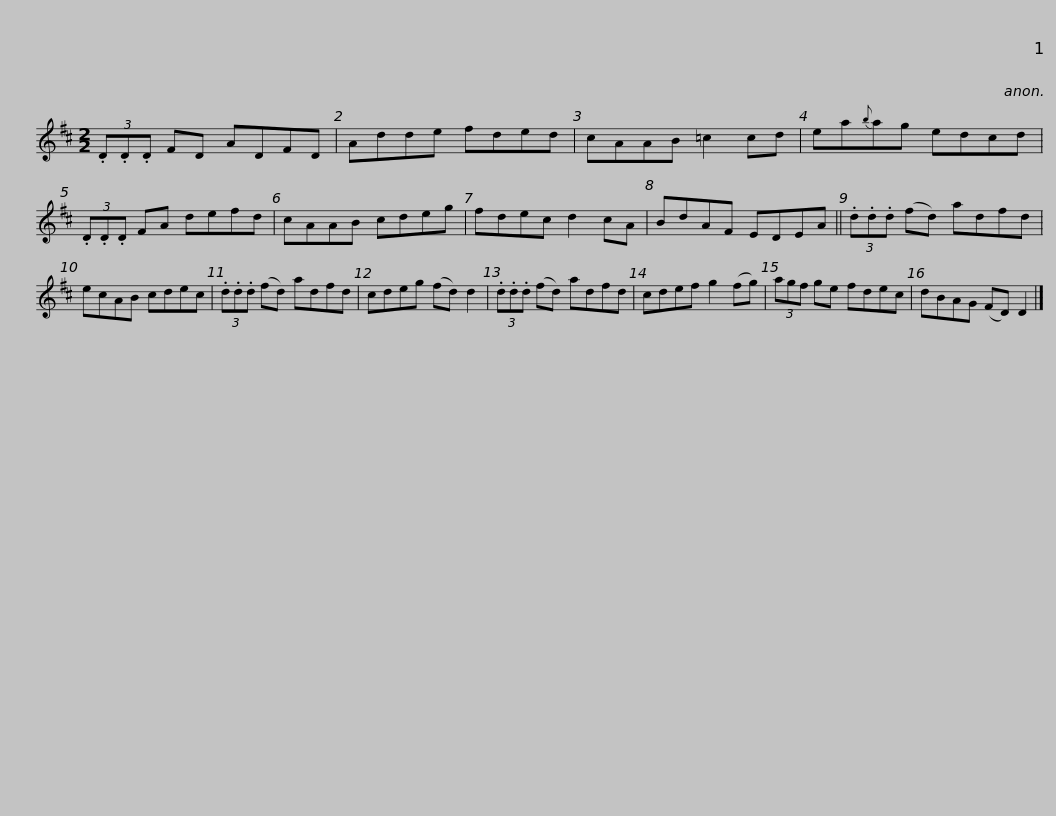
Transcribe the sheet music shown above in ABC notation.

X:1
L:1/8
M:2/2
I:linebreak $
K:D
V:1 treble
V:1
 (3.D.D.D FD ADFD | Adde fded | cAAB =c2 cd | ea{b}ag edcd | (3.D.D.D FA defd |$ %5
 cAAB cdeg | fdec d2 cA | BdAF EDEA || (3.d.d.d (fd) adfd | ecAB cdec |$ %10
 (3.d.d.d (fd) adfd | cdeg (fd) d2 | (3.d.d.d (fd) adfd | cdef g2 (fg) | (3agf ge fdec |$ %15
 dBAG (FD) D2 |] %16
